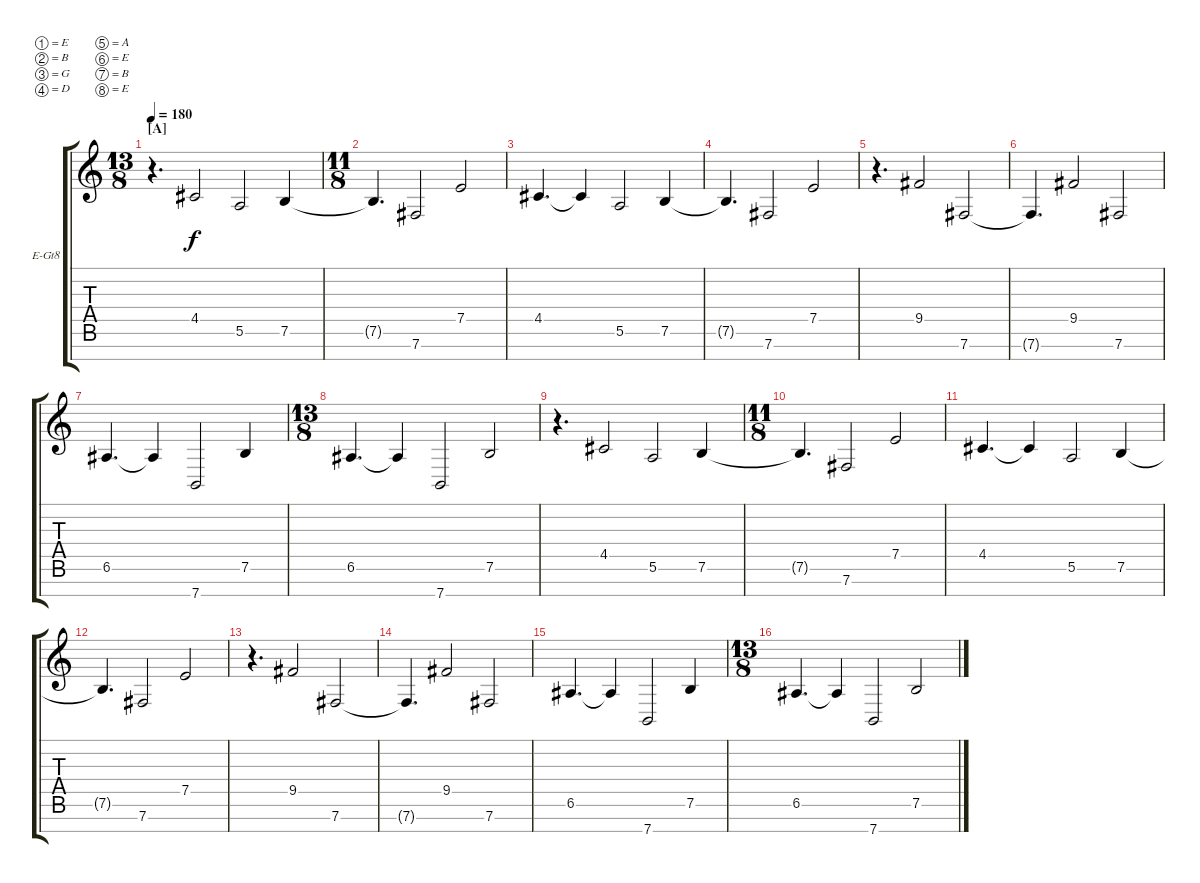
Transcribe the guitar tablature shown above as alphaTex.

\defaultSystemsLayout 4
\bracketExtendMode groupsimilarinstruments
\firstSystemTrackNameOrientation horizontal
\otherSystemsTrackNameOrientation horizontal
\track ("Guitar 2" "E-Gt8") {instrument electricguitarclean}
\staff {score tabs}
\tuning (E4 B3 G3 D3 A2 E2 B1 E1)
\ts (13 8)
\section ("A" "")
\tempo 180
\clef g2
\ks c
r.4{d dy f instrument electricguitarclean} 4.5.2 5.6.2 7.6.4 |
\ts (11 8)
7.6{t}.4{d} 7.7.2 7.5.2 |
4.5.4{d} 4.5{t}.4 5.6.2 7.6.4 |
7.6{t}.4{d} 7.7.2 7.5.2 |
r.4{d} 9.5.2 7.7.2 |
7.7{t}.4{d} 9.5.2 7.7.2 |
6.6.4{d} 6.6{t}.4 7.8.2 7.6.4 |
\ts (13 8)
6.6.4{d} 6.6{t}.4 7.8.2 7.6.2 |
r.4{d} 4.5.2 5.6.2 7.6.4 |
\ts (11 8)
7.6{t}.4{d} 7.7.2 7.5.2 |
4.5.4{d} 4.5{t}.4 5.6.2 7.6.4 |
7.6{t}.4{d} 7.7.2 7.5.2 |
r.4{d} 9.5.2 7.7.2 |
7.7{t}.4{d} 9.5.2 7.7.2 |
6.6.4{d} 6.6{t}.4 7.8.2 7.6.4 |
\ts (13 8)
6.6.4{d} 6.6{t}.4 7.8.2 7.6.2
